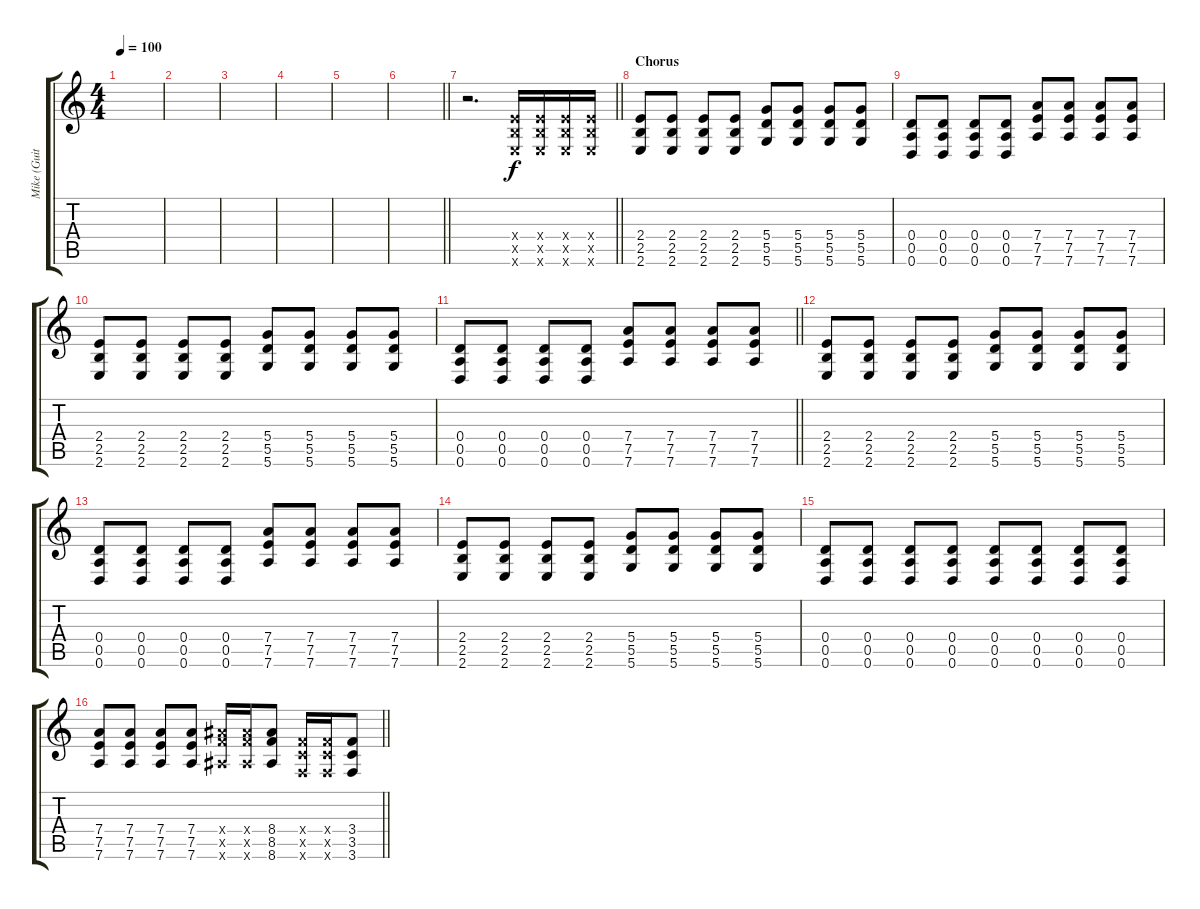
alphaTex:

\track ("Mike (Guitar)" "Mike (Guit") {instrument distortionguitar}
\staff {score tabs}
\tuning (E4 B3 G3 D3 A2 D2) {hide}
\ts (4 4)
\tempo 100
\clef g2
\ks c
|
|
|
|
|
\barLineRight lightlight
|
\barLineRight lightlight
r.2{d} (2.4{x} 2.5{x} 2.6{x}).16 (2.4{x} 2.5{x} 2.6{x}).16 (2.4{x} 2.5{x} 2.6{x}).16 (2.4{x} 2.5{x} 2.6{x}).16 |
\section ("" "Chorus")
(2.4 2.5 2.6).8 (2.4 2.5 2.6).8 (2.4 2.5 2.6).8 (2.4 2.5 2.6).8 (5.4 5.5 5.6).8 (5.4 5.5 5.6).8 (5.4 5.5 5.6).8 (5.4 5.5 5.6).8 |
(0.4 0.5 0.6).8 (0.4 0.5 0.6).8 (0.4 0.5 0.6).8 (0.4 0.5 0.6).8 (7.4 7.5 7.6).8 (7.4 7.5 7.6).8 (7.4 7.5 7.6).8 (7.4 7.5 7.6).8 |
(2.4 2.5 2.6).8 (2.4 2.5 2.6).8 (2.4 2.5 2.6).8 (2.4 2.5 2.6).8 (5.4 5.5 5.6).8 (5.4 5.5 5.6).8 (5.4 5.5 5.6).8 (5.4 5.5 5.6).8 |
\barLineRight lightlight
(0.4 0.5 0.6).8 (0.4 0.5 0.6).8 (0.4 0.5 0.6).8 (0.4 0.5 0.6).8 (7.4 7.5 7.6).8 (7.4 7.5 7.6).8 (7.4 7.5 7.6).8 (7.4 7.5 7.6).8 |
(2.4 2.5 2.6).8 (2.4 2.5 2.6).8 (2.4 2.5 2.6).8 (2.4 2.5 2.6).8 (5.4 5.5 5.6).8 (5.4 5.5 5.6).8 (5.4 5.5 5.6).8 (5.4 5.5 5.6).8 |
(0.4 0.5 0.6).8 (0.4 0.5 0.6).8 (0.4 0.5 0.6).8 (0.4 0.5 0.6).8 (7.4 7.5 7.6).8 (7.4 7.5 7.6).8 (7.4 7.5 7.6).8 (7.4 7.5 7.6).8 |
(2.4 2.5 2.6).8 (2.4 2.5 2.6).8 (2.4 2.5 2.6).8 (2.4 2.5 2.6).8 (5.4 5.5 5.6).8 (5.4 5.5 5.6).8 (5.4 5.5 5.6).8 (5.4 5.5 5.6).8 |
(0.4 0.5 0.6).8 (0.4 0.5 0.6).8 (0.4 0.5 0.6).8 (0.4 0.5 0.6).8 (0.4 0.5 0.6).8 (0.4 0.5 0.6).8 (0.4 0.5 0.6).8 (0.4 0.5 0.6).8 |
\barLineRight lightlight
(7.4 7.5 7.6).8 (7.4 7.5 7.6).8 (7.4 7.5 7.6).8 (7.4 7.5 7.6).8 (8.4{x} 8.5{x} 8.6{x}).16 (8.4{x} 8.5{x} 8.6{x}).16 (8.4 8.5 8.6).8 (3.4{x} 3.5{x} 3.6{x}).16 (3.4{x} 3.5{x} 3.6{x}).16 (3.4 3.5 3.6).8
